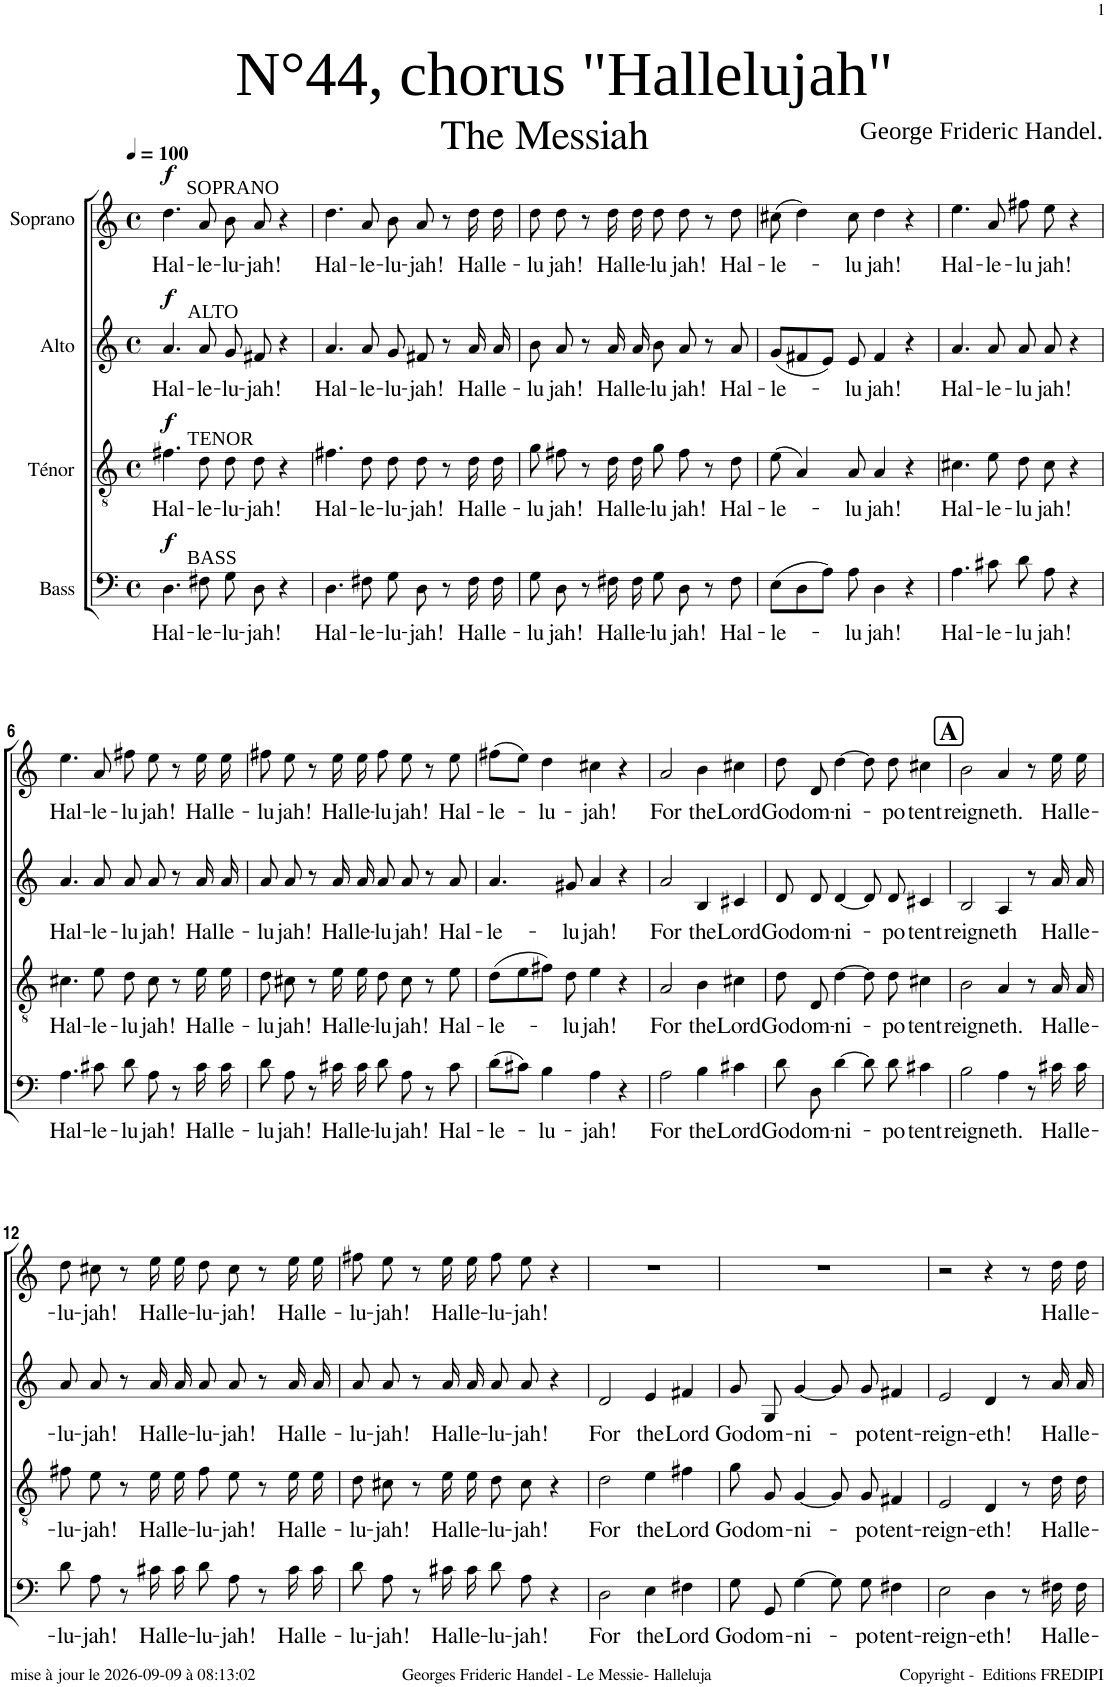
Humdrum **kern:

**kern	**text	**dynam	**kern	**text	**dynam	**kern	**text	**dynam	**kern	**text	**dynam
*part4	*part4	*part4	*part3	*part3	*part3	*part2	*part2	*part2	*part1	*part1	*part1
*staff4	*staff4	*staff4	*staff3	*staff3	*staff3	*staff2	*staff2	*staff2	*staff1	*staff1	*staff1
*I"Bass	*	*	*I"Ténor	*	*	*I"Alto	*	*	*I"Soprano	*	*
*clefF4	*	*	*clefGv2	*	*	*clefG2	*	*	*clefG2	*	*
*k[]	*	*	*k[]	*	*	*k[]	*	*	*k[]	*	*
*M4/4	*	*	*M4/4	*	*	*M4/4	*	*	*M4/4	*	*
*met(c)	*	*	*met(c)	*	*	*met(c)	*	*	*met(c)	*	*
*MM100	*	*	*MM100	*	*	*MM100	*	*	*MM100	*	*
=1	=1	=1	=1	=1	=1	=1	=1	=1	=1	=1	=1
!	!	!	!	!	!	!	!	!	!LO:TX:a:t=SOPRANO	!	!
!	!	!	!	!	!	!LO:TX:a:t=ALTO	!	!	!	!	!
!	!	!	!LO:TX:a:t=TENOR	!	!	!	!	!	!	!	!
!LO:TX:a:t=BASS	!	!	!	!	!	!	!	!	!	!	!
!	!LO:LY:b	!LO:DY:a	!	!LO:LY:b	!LO:DY:a	!	!LO:LY:b	!LO:DY:a	!	!LO:LY:b	!LO:DY:a
4.D\	Hal-	f	4.f#X\	Hal-	f	4.a/	Hal-	f	4.dd\	Hal-	f
!	!LO:LY:b	!	!	!LO:LY:b	!	!	!LO:LY:b	!	!	!LO:LY:b	!
8F#X\	-le-	.	8d\	-le-	.	8a/	-le-	.	8a/	-le-	.
!	!LO:LY:b	!	!	!LO:LY:b	!	!	!LO:LY:b	!	!	!LO:LY:b	!
8G\	-lu-	.	8d\	-lu-	.	8g/	-lu-	.	8b\	-lu-	.
!	!LO:LY:b	!	!	!LO:LY:b	!	!	!LO:LY:b	!	!	!LO:LY:b	!
8D\	-jah!	.	8d\	-jah!	.	8f#X/	-jah!	.	8a/	-jah!	.
4r	.	.	4r	.	.	4r	.	.	4r	.	.
=2	=2	=2	=2	=2	=2	=2	=2	=2	=2	=2	=2
!	!LO:LY:b	!	!	!LO:LY:b	!	!	!LO:LY:b	!	!	!LO:LY:b	!
4.D\	Hal-	.	4.f#X\	Hal-	.	4.a/	Hal-	.	4.dd\	Hal-	.
!	!LO:LY:b	!	!	!LO:LY:b	!	!	!LO:LY:b	!	!	!LO:LY:b	!
8F#X\	-le-	.	8d\	-le-	.	8a/	-le-	.	8a/	-le-	.
!	!LO:LY:b	!	!	!LO:LY:b	!	!	!LO:LY:b	!	!	!LO:LY:b	!
8G\	-lu-	.	8d\	-lu-	.	8g/	-lu-	.	8b\	-lu-	.
!	!LO:LY:b	!	!	!LO:LY:b	!	!	!LO:LY:b	!	!	!LO:LY:b	!
8D\	-jah!	.	8d\	-jah!	.	8f#X/	-jah!	.	8a/	-jah!	.
8r	.	.	8r	.	.	8r	.	.	8r	.	.
!	!LO:LY:b	!	!	!LO:LY:b	!	!	!LO:LY:b	!	!	!LO:LY:b	!
16F#\	Hal-	.	16d\	Hal-	.	16a/	Hal-	.	16dd\	Hal-	.
!	!LO:LY:b	!	!	!LO:LY:b	!	!	!LO:LY:b	!	!	!LO:LY:b	!
16F#\	-le-	.	16d\	-le-	.	16a/	-le-	.	16dd\	-le-	.
=3	=3	=3	=3	=3	=3	=3	=3	=3	=3	=3	=3
!	!LO:LY:b	!	!	!LO:LY:b	!	!	!LO:LY:b	!	!	!LO:LY:b	!
8G\	-lu-	.	8g\	-lu-	.	8b\	-lu-	.	8dd\	-lu-	.
!	!LO:LY:b	!	!	!LO:LY:b	!	!	!LO:LY:b	!	!	!LO:LY:b	!
8D\	-jah!	.	8f#X\	-jah!	.	8a/	-jah!	.	8dd\	-jah!	.
8r	.	.	8r	.	.	8r	.	.	8r	.	.
!	!LO:LY:b	!	!	!LO:LY:b	!	!	!LO:LY:b	!	!	!LO:LY:b	!
16F#X\	Hal-	.	16d\	Hal-	.	16a/	Hal-	.	16dd\	Hal-	.
!	!LO:LY:b	!	!	!LO:LY:b	!	!	!LO:LY:b	!	!	!LO:LY:b	!
16F#\	-le-	.	16d\	-le-	.	16a/	-le-	.	16dd\	-le-	.
!	!LO:LY:b	!	!	!LO:LY:b	!	!	!LO:LY:b	!	!	!LO:LY:b	!
8G\	-lu-	.	8g\	-lu-	.	8b\	-lu-	.	8dd\	-lu-	.
!	!LO:LY:b	!	!	!LO:LY:b	!	!	!LO:LY:b	!	!	!LO:LY:b	!
8D\	-jah!	.	8f#\	-jah!	.	8a/	-jah!	.	8dd\	-jah!	.
8r	.	.	8r	.	.	8r	.	.	8r	.	.
!	!LO:LY:b	!	!	!LO:LY:b	!	!	!LO:LY:b	!	!	!LO:LY:b	!
8F#\	Hal-	.	8d\	Hal-	.	8a/	Hal-	.	8dd\	Hal-	.
=4	=4	=4	=4	=4	=4	=4	=4	=4	=4	=4	=4
!	!LO:LY:b	!	!	!LO:LY:b	!	!	!LO:LY:b	!	!	!LO:LY:b	!
(8E\L	-le-	.	(8e\	-le-	.	(8g/L	-le-	.	(8cc#X\	-le-	.
8D\	.	.	4A/)	.	.	8f#X/	.	.	4dd\)	.	.
8A\J)	.	.	.	.	.	8e/J)	.	.	.	.	.
!	!LO:LY:b	!	!	!LO:LY:b	!	!	!LO:LY:b	!	!	!LO:LY:b	!
8A\	-lu	.	8A/	-lu-	.	8e/	-lu-	.	8cc#\	-lu-	.
!	!LO:LY:b	!	!	!LO:LY:b	!	!	!LO:LY:b	!	!	!LO:LY:b	!
4D\	jah!	.	4A/	-jah!	.	4f#/	-jah!	.	4dd\	-jah!	.
4r	.	.	4r	.	.	4r	.	.	4r	.	.
=5	=5	=5	=5	=5	=5	=5	=5	=5	=5	=5	=5
!	!LO:LY:b	!	!	!LO:LY:b	!	!	!LO:LY:b	!	!	!LO:LY:b	!
4.A\	Hal-	.	4.c#X\	Hal-	.	4.a/	Hal-	.	4.ee\	Hal-	.
!	!LO:LY:b	!	!	!LO:LY:b	!	!	!LO:LY:b	!	!	!LO:LY:b	!
8c#X\	-le-	.	8e\	-le-	.	8a/	-le-	.	8a/	-le-	.
!	!LO:LY:b	!	!	!LO:LY:b	!	!	!LO:LY:b	!	!	!LO:LY:b	!
8d\	-lu-	.	8d\	-lu-	.	8a/	-lu-	.	8ff#X\	-lu-	.
!	!LO:LY:b	!	!	!LO:LY:b	!	!	!LO:LY:b	!	!	!LO:LY:b	!
8A\	-jah!	.	8c#\	-jah!	.	8a/	-jah!	.	8ee\	-jah!	.
4r	.	.	4r	.	.	4r	.	.	4r	.	.
!!LO:LB:g=z
=6	=6	=6	=6	=6	=6	=6	=6	=6	=6	=6	=6
!	!LO:LY:b	!	!	!LO:LY:b	!	!	!LO:LY:b	!	!	!LO:LY:b	!
4.A\	Hal-	.	4.c#X\	Hal-	.	4.a/	Hal-	.	4.ee\	Hal-	.
!	!LO:LY:b	!	!	!LO:LY:b	!	!	!LO:LY:b	!	!	!LO:LY:b	!
8c#X\	-le-	.	8e\	-le-	.	8a/	-le-	.	8a/	-le-	.
!	!LO:LY:b	!	!	!LO:LY:b	!	!	!LO:LY:b	!	!	!LO:LY:b	!
8d\	-lu-	.	8d\	-lu-	.	8a/	-lu-	.	8ff#X\	-lu-	.
!	!LO:LY:b	!	!	!LO:LY:b	!	!	!LO:LY:b	!	!	!LO:LY:b	!
8A\	-jah!	.	8c#\	-jah!	.	8a/	-jah!	.	8ee\	-jah!	.
8r	.	.	8r	.	.	8r	.	.	8r	.	.
!	!LO:LY:b	!	!	!LO:LY:b	!	!	!LO:LY:b	!	!	!LO:LY:b	!
16c#\	Hal-	.	16e\	Hal-	.	16a/	Hal-	.	16ee\	Hal-	.
!	!LO:LY:b	!	!	!LO:LY:b	!	!	!LO:LY:b	!	!	!LO:LY:b	!
16c#\	-le-	.	16e\	-le-	.	16a/	-le-	.	16ee\	-le-	.
=7	=7	=7	=7	=7	=7	=7	=7	=7	=7	=7	=7
!	!LO:LY:b	!	!	!LO:LY:b	!	!	!LO:LY:b	!	!	!LO:LY:b	!
8d\	-lu-	.	8d\	-lu-	.	8a/	-lu-	.	8ff#X\	-lu-	.
!	!LO:LY:b	!	!	!LO:LY:b	!	!	!LO:LY:b	!	!	!LO:LY:b	!
8A\	-jah!	.	8c#X\	-jah!	.	8a/	-jah!	.	8ee\	-jah!	.
8r	.	.	8r	.	.	8r	.	.	8r	.	.
!	!LO:LY:b	!	!	!LO:LY:b	!	!	!LO:LY:b	!	!	!LO:LY:b	!
16c#X\	Hal-	.	16e\	Hal-	.	16a/	Hal-	.	16ee\	Hal-	.
!	!LO:LY:b	!	!	!LO:LY:b	!	!	!LO:LY:b	!	!	!LO:LY:b	!
16c#\	-le-	.	16e\	-le-	.	16a/	-le-	.	16ee\	-le-	.
!	!LO:LY:b	!	!	!LO:LY:b	!	!	!LO:LY:b	!	!	!LO:LY:b	!
8d\	-lu-	.	8d\	-lu-	.	8a/	-lu-	.	8ff#\	-lu-	.
!	!LO:LY:b	!	!	!LO:LY:b	!	!	!LO:LY:b	!	!	!LO:LY:b	!
8A\	-jah!	.	8c#\	-jah!	.	8a/	-jah!	.	8ee\	-jah!	.
8r	.	.	8r	.	.	8r	.	.	8r	.	.
!	!LO:LY:b	!	!	!LO:LY:b	!	!	!LO:LY:b	!	!	!LO:LY:b	!
8c#\	Hal-	.	8e\	Hal-	.	8a/	Hal-	.	8ee\	Hal-	.
=8	=8	=8	=8	=8	=8	=8	=8	=8	=8	=8	=8
!	!LO:LY:b	!	!	!LO:LY:b	!	!	!LO:LY:b	!	!	!LO:LY:b	!
(8d\L	le-	.	(8d\L	-le-	.	4.a/	-le-	.	(8ff#X\L	-le-	.
8c#X\J)	.	.	8e\	.	.	.	.	.	8ee\J)	.	.
!	!LO:LY:b	!	!	!	!	!	!	!	!	!LO:LY:b	!
4B\	-lu-	.	8f#X\J)	.	.	.	.	.	4dd\	-lu-	.
!	!	!	!	!LO:LY:b	!	!	!LO:LY:b	!	!	!	!
.	.	.	8d\	-lu-	.	8g#X/	-lu-	.	.	.	.
!	!LO:LY:b	!	!	!LO:LY:b	!	!	!LO:LY:b	!	!	!LO:LY:b	!
4A\	-jah!	.	4e\	-jah!	.	4a/	-jah!	.	4cc#X\	-jah!	.
4r	.	.	4r	.	.	4r	.	.	4r	.	.
=9	=9	=9	=9	=9	=9	=9	=9	=9	=9	=9	=9
!	!LO:LY:b	!	!	!LO:LY:b	!	!	!LO:LY:b	!	!	!LO:LY:b	!
2A\	For	.	2A/	For	.	2a/	For	.	2a/	For	.
!	!LO:LY:b	!	!	!LO:LY:b	!	!	!LO:LY:b	!	!	!LO:LY:b	!
4B\	the	.	4B\	the	.	4B/	the	.	4b\	the	.
!	!LO:LY:b	!	!	!LO:LY:b	!	!	!LO:LY:b	!	!	!LO:LY:b	!
4c#X\	Lord	.	4c#X\	Lord	.	4c#X/	Lord	.	4cc#X\	Lord	.
=10	=10	=10	=10	=10	=10	=10	=10	=10	=10	=10	=10
!	!LO:LY:b	!	!	!LO:LY:b	!	!	!LO:LY:b	!	!	!LO:LY:b	!
8d\	God	.	8d\	God	.	8d/	God	.	8dd\	God	.
!	!LO:LY:b	!	!	!LO:LY:b	!	!	!LO:LY:b	!	!	!LO:LY:b	!
8D\	om-	.	8D/	om-	.	8d/	om-	.	8d/	om-	.
!	!LO:LY:b	!	!	!LO:LY:b	!	!	!LO:LY:b	!	!	!LO:LY:b	!
[4d\	-ni-	.	[4d\	-ni-	.	[4d/	-ni-	.	[4dd\	-ni-	.
8d\]	.	.	8d\]	.	.	8d/]	.	.	8dd\]	.	.
!	!LO:LY:b	!	!	!LO:LY:b	!	!	!LO:LY:b	!	!	!LO:LY:b	!
8d\	-po-	.	8d\	-po-	.	8d/	-po-	.	8dd\	-po-	.
!	!LO:LY:b	!	!	!LO:LY:b	!	!	!LO:LY:b	!	!	!LO:LY:b	!
4c#X\	-tent	.	4c#X\	-tent	.	4c#X/	-tent	.	4cc#X\	-tent	.
!!LO:REH:place=s1:a:B:cj:fs=16:t=A
=11	=11	=11	=11	=11	=11	=11	=11	=11	=11	=11	=11
!	!LO:LY:b	!	!	!LO:LY:b	!	!	!LO:LY:b	!	!	!LO:LY:b	!
2B\	reign-	.	2B\	reign-	.	2B/	reign-	.	2b\	reign-	.
!	!LO:LY:b	!	!	!LO:LY:b	!	!	!LO:LY:b	!	!	!LO:LY:b	!
4A\	-eth.	.	4A/	-eth.	.	4A/	-eth	.	4a/	-eth.	.
8r	.	.	8r	.	.	8r	.	.	8r	.	.
!	!LO:LY:b	!	!	!LO:LY:b	!	!	!LO:LY:b	!	!	!LO:LY:b	!
16c#X\	Hal-	.	16A/	Hal-	.	16a/	Hal-	.	16ee\	Hal-	.
!	!LO:LY:b	!	!	!LO:LY:b	!	!	!LO:LY:b	!	!	!LO:LY:b	!
16c#\	-le-	.	16A/	-le-	.	16a/	-le-	.	16ee\	-le-	.
!!LO:LB:g=z
=12	=12	=12	=12	=12	=12	=12	=12	=12	=12	=12	=12
!	!LO:LY:b	!	!	!LO:LY:b	!	!	!LO:LY:b	!	!	!LO:LY:b	!
8d\	-lu-	.	8f#X\	-lu-	.	8a/	-lu-	.	8dd\	-lu-	.
!	!LO:LY:b	!	!	!LO:LY:b	!	!	!LO:LY:b	!	!	!LO:LY:b	!
8A\	-jah!	.	8e\	-jah!	.	8a/	-jah!	.	8cc#X\	-jah!	.
8r	.	.	8r	.	.	8r	.	.	8r	.	.
!	!LO:LY:b	!	!	!LO:LY:b	!	!	!LO:LY:b	!	!	!LO:LY:b	!
16c#X\	Hal-	.	16e\	Hal-	.	16a/	Hal-	.	16ee\	Hal-	.
!	!LO:LY:b	!	!	!LO:LY:b	!	!	!LO:LY:b	!	!	!LO:LY:b	!
16c#\	-le-	.	16e\	-le-	.	16a/	-le-	.	16ee\	-le-	.
!	!LO:LY:b	!	!	!LO:LY:b	!	!	!LO:LY:b	!	!	!LO:LY:b	!
8d\	-lu-	.	8f#\	-lu-	.	8a/	-lu-	.	8dd\	-lu-	.
!	!LO:LY:b	!	!	!LO:LY:b	!	!	!LO:LY:b	!	!	!LO:LY:b	!
8A\	-jah!	.	8e\	-jah!	.	8a/	-jah!	.	8cc#\	-jah!	.
8r	.	.	8r	.	.	8r	.	.	8r	.	.
!	!LO:LY:b	!	!	!LO:LY:b	!	!	!LO:LY:b	!	!	!LO:LY:b	!
16c#\	Hal-	.	16e\	Hal-	.	16a/	Hal-	.	16ee\	Hal-	.
!	!LO:LY:b	!	!	!LO:LY:b	!	!	!LO:LY:b	!	!	!LO:LY:b	!
16c#\	-le-	.	16e\	-le-	.	16a/	-le-	.	16ee\	-le-	.
=13	=13	=13	=13	=13	=13	=13	=13	=13	=13	=13	=13
!	!LO:LY:b	!	!	!LO:LY:b	!	!	!LO:LY:b	!	!	!LO:LY:b	!
8d\	-lu-	.	8d\	-lu-	.	8a/	-lu-	.	8ff#X\	-lu-	.
!	!LO:LY:b	!	!	!LO:LY:b	!	!	!LO:LY:b	!	!	!LO:LY:b	!
8A\	-jah!	.	8c#X\	-jah!	.	8a/	-jah!	.	8ee\	-jah!	.
8r	.	.	8r	.	.	8r	.	.	8r	.	.
!	!LO:LY:b	!	!	!LO:LY:b	!	!	!LO:LY:b	!	!	!LO:LY:b	!
16c#X\	Hal-	.	16e\	Hal-	.	16a/	Hal-	.	16ee\	Hal-	.
!	!LO:LY:b	!	!	!LO:LY:b	!	!	!LO:LY:b	!	!	!LO:LY:b	!
16c#\	-le-	.	16e\	-le-	.	16a/	-le-	.	16ee\	-le-	.
!	!LO:LY:b	!	!	!LO:LY:b	!	!	!LO:LY:b	!	!	!LO:LY:b	!
8d\	-lu-	.	8d\	-lu-	.	8a/	-lu-	.	8ff#\	-lu-	.
!	!LO:LY:b	!	!	!LO:LY:b	!	!	!LO:LY:b	!	!	!LO:LY:b	!
8A\	-jah!	.	8c#\	-jah!	.	8a/	-jah!	.	8ee\	-jah!	.
4r	.	.	4r	.	.	4r	.	.	4r	.	.
=14	=14	=14	=14	=14	=14	=14	=14	=14	=14	=14	=14
!	!LO:LY:b	!	!	!LO:LY:b	!	!	!LO:LY:b	!	!	!	!
2D\	For	.	2d\	For	.	2d/	For	.	1r	.	.
!	!LO:LY:b	!	!	!LO:LY:b	!	!	!LO:LY:b	!	!	!	!
4E\	the	.	4e\	the	.	4e/	the	.	.	.	.
!	!LO:LY:b	!	!	!LO:LY:b	!	!	!LO:LY:b	!	!	!	!
4F#X\	Lord	.	4f#X\	Lord	.	4f#X/	Lord	.	.	.	.
=15	=15	=15	=15	=15	=15	=15	=15	=15	=15	=15	=15
!	!LO:LY:b	!	!	!LO:LY:b	!	!	!LO:LY:b	!	!	!	!
8G\	God	.	8g\	God	.	8g/	God	.	1r	.	.
!	!LO:LY:b	!	!	!LO:LY:b	!	!	!LO:LY:b	!	!	!	!
8GG/	om-	.	8G/	om-	.	8G/	om-	.	.	.	.
!	!LO:LY:b	!	!	!LO:LY:b	!	!	!LO:LY:b	!	!	!	!
[4G\	-ni-	.	[4G/	-ni-	.	[4g/	-ni-	.	.	.	.
8G\]	.	.	8G/]	.	.	8g/]	.	.	.	.	.
!	!LO:LY:b	!	!	!LO:LY:b	!	!	!LO:LY:b	!	!	!	!
8G\	-po-	.	8G/	-po-	.	8g/	-po-	.	.	.	.
!	!LO:LY:b	!	!	!LO:LY:b	!	!	!LO:LY:b	!	!	!	!
4F#X\	-tent-	.	4F#X/	-tent-	.	4f#X/	-tent-	.	.	.	.
=16	=16	=16	=16	=16	=16	=16	=16	=16	=16	=16	=16
!	!LO:LY:b	!	!	!LO:LY:b	!	!	!LO:LY:b	!	!	!	!
2E\	-reign-	.	2E/	-reign-	.	2e/	-reign-	.	2r	.	.
!	!LO:LY:b	!	!	!LO:LY:b	!	!	!LO:LY:b	!	!	!	!
4D\	-eth!	.	4D/	-eth!	.	4d/	-eth!	.	4r	.	.
8r	.	.	8r	.	.	8r	.	.	8r	.	.
!	!LO:LY:b	!	!	!LO:LY:b	!	!	!LO:LY:b	!	!	!LO:LY:b	!
16F#X\	Hal-	.	16d\	Hal-	.	16a/	Hal-	.	16dd\	Hal-	.
!	!LO:LY:b	!	!	!LO:LY:b	!	!	!LO:LY:b	!	!	!LO:LY:b	!
16F#\	-le-	.	16d\	-le-	.	16a/	-le-	.	16dd\	-le-	.
=	=	=	=	=	=	=	=	=	=	=	=
*-	*-	*-	*-	*-	*-	*-	*-	*-	*-	*-	*-
